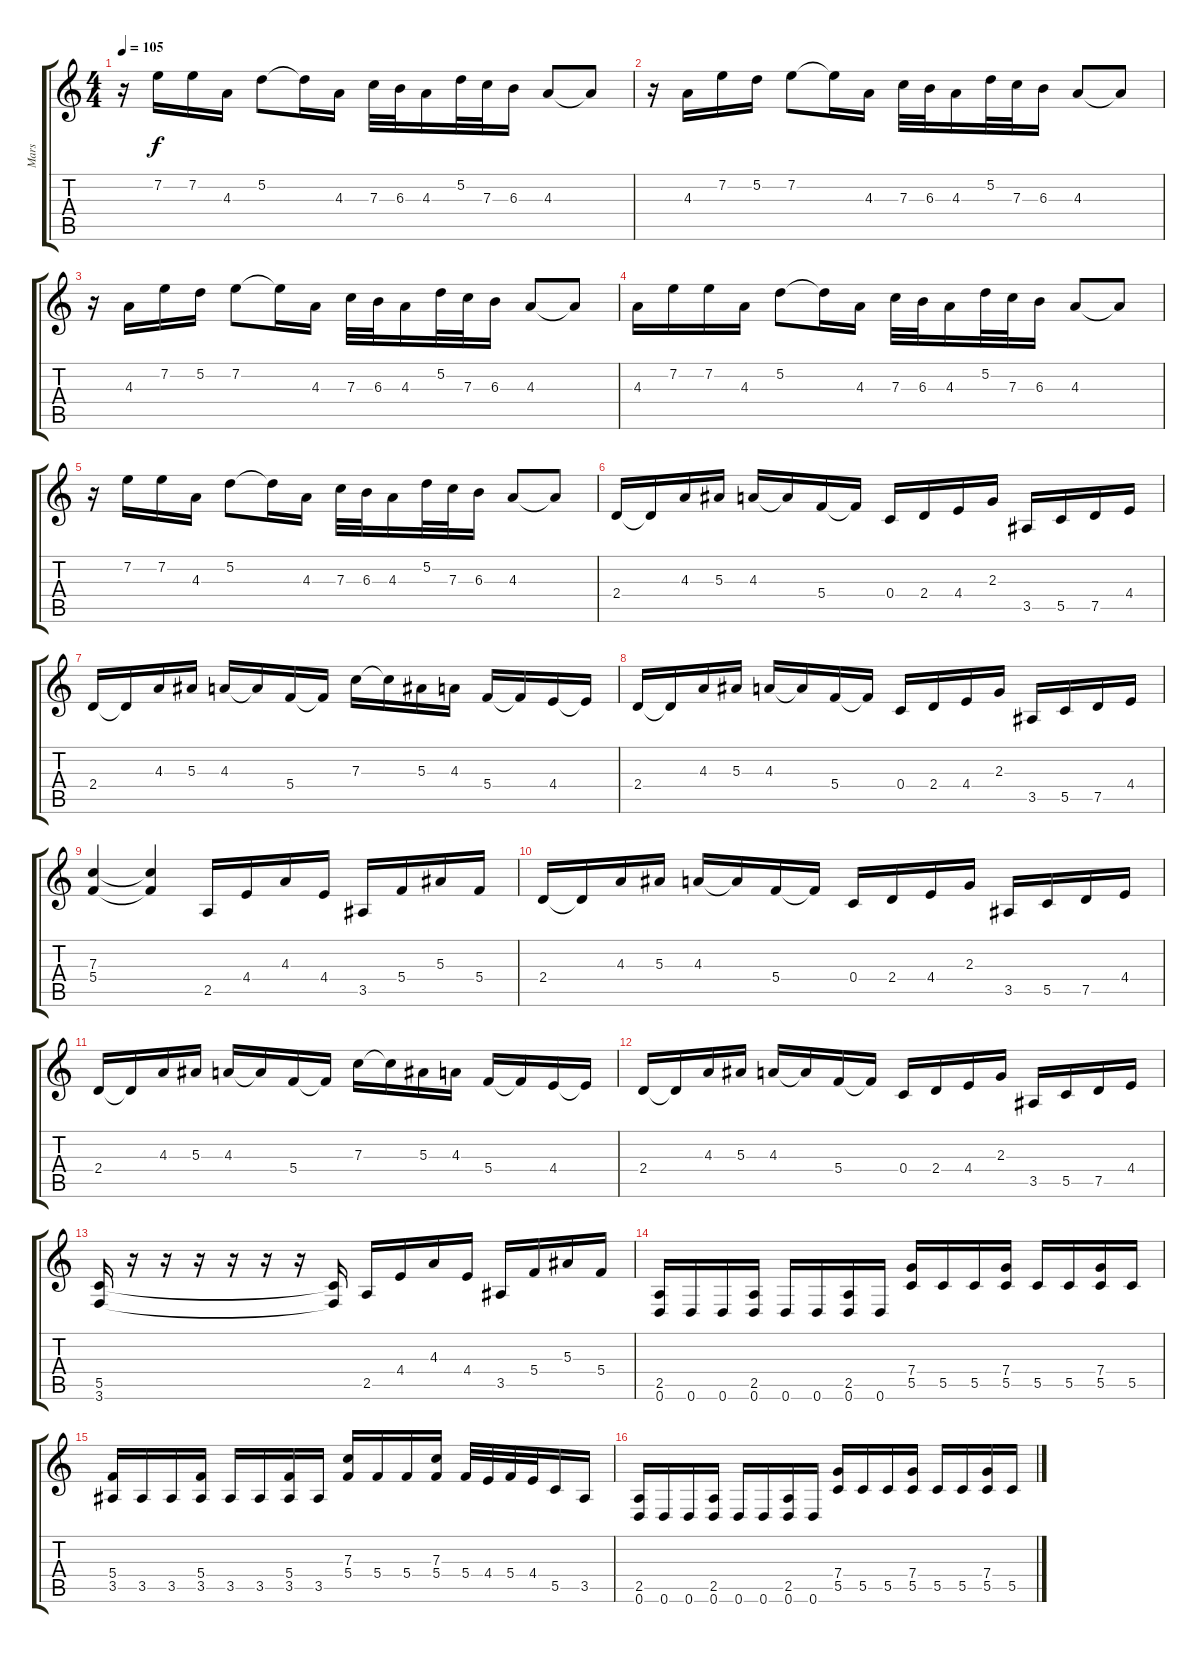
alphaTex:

\track ("Mars" "Mars") {instrument distortionguitar}
\staff {score tabs}
\tuning (D4 A3 F3 C3 G2 D2) {hide}
\ts (4 4)
\tempo 105
\clef g2
\ks c
r.16{dy f} 7.2.16 7.2.16 4.3.16 5.2.8 5.2{t}.16 4.3.16 7.3.32 6.3.32 4.3.16 5.2.32 7.3.32 6.3.16 4.3.8 4.3{t}.8 |
r.16 4.3.16 7.2.16 5.2.16 7.2.8 7.2{t}.16 4.3.16 7.3.32 6.3.32 4.3.16 5.2.32 7.3.32 6.3.16 4.3.8 4.3{t}.8 |
r.16 4.3.16 7.2.16 5.2.16 7.2.8 7.2{t}.16 4.3.16 7.3.32 6.3.32 4.3.16 5.2.32 7.3.32 6.3.16 4.3.8 4.3{t}.8 |
4.3.16 7.2.16 7.2.16 4.3.16 5.2.8 5.2{t}.16 4.3.16 7.3.32 6.3.32 4.3.16 5.2.32 7.3.32 6.3.16 4.3.8 4.3{t}.8 |
r.16 7.2.16 7.2.16 4.3.16 5.2.8 5.2{t}.16 4.3.16 7.3.32 6.3.32 4.3.16 5.2.32 7.3.32 6.3.16 4.3.8 4.3{t}.8 |
\section ("" "")
2.4.16 2.4{t}.16 4.3.16 5.3.16 4.3.16 4.3{t}.16 5.4.16 5.4{t}.16 0.4.16 2.4.16 4.4.16 2.3.16 3.5.16 5.5.16 7.5.16 4.4.16 |
2.4.16 2.4{t}.16 4.3.16 5.3.16 4.3.16 4.3{t}.16 5.4.16 5.4{t}.16 7.3.16 7.3{t}.16 5.3.16 4.3.16 5.4.16 5.4{t}.16 4.4.16 4.4{t}.16 |
2.4.16 2.4{t}.16 4.3.16 5.3.16 4.3.16 4.3{t}.16 5.4.16 5.4{t}.16 0.4.16 2.4.16 4.4.16 2.3.16 3.5.16 5.5.16 7.5.16 4.4.16 |
(7.3 5.4).4 (7.3{t} 5.4{t}).4 2.5.16 4.4.16 4.3.16 4.4.16 3.5.16 5.4.16 5.3.16 5.4.16 |
2.4.16 2.4{t}.16 4.3.16 5.3.16 4.3.16 4.3{t}.16 5.4.16 5.4{t}.16 0.4.16 2.4.16 4.4.16 2.3.16 3.5.16 5.5.16 7.5.16 4.4.16 |
2.4.16 2.4{t}.16 4.3.16 5.3.16 4.3.16 4.3{t}.16 5.4.16 5.4{t}.16 7.3.16 7.3{t}.16 5.3.16 4.3.16 5.4.16 5.4{t}.16 4.4.16 4.4{t}.16 |
2.4.16 2.4{t}.16 4.3.16 5.3.16 4.3.16 4.3{t}.16 5.4.16 5.4{t}.16 0.4.16 2.4.16 4.4.16 2.3.16 3.5.16 5.5.16 7.5.16 4.4.16 |
(5.5 3.6).16 r.16 r.16 r.16 r.16 r.16 r.16 (5.5{t} 3.6{t}).16 2.5.16 4.4.16 4.3.16 4.4.16 3.5.16 5.4.16 5.3.16 5.4.16 |
(2.5 0.6).16 0.6.16 0.6.16 (2.5 0.6).16 0.6.16 0.6.16 (2.5 0.6).16 0.6.16 (7.4 5.5).16 5.5.16 5.5.16 (7.4 5.5).16 5.5.16 5.5.16 (7.4 5.5).16 5.5.16 |
(5.4 3.5).16 3.5.16 3.5.16 (5.4 3.5).16 3.5.16 3.5.16 (5.4 3.5).16 3.5.16 (7.3 5.4).16 5.4.16 5.4.16 (7.3 5.4).16 5.4.32 4.4.32 5.4.32 4.4.32 5.5.16 3.5.16 |
(2.5 0.6).16 0.6.16 0.6.16 (2.5 0.6).16 0.6.16 0.6.16 (2.5 0.6).16 0.6.16 (7.4 5.5).16 5.5.16 5.5.16 (7.4 5.5).16 5.5.16 5.5.16 (7.4 5.5).16 5.5.16
